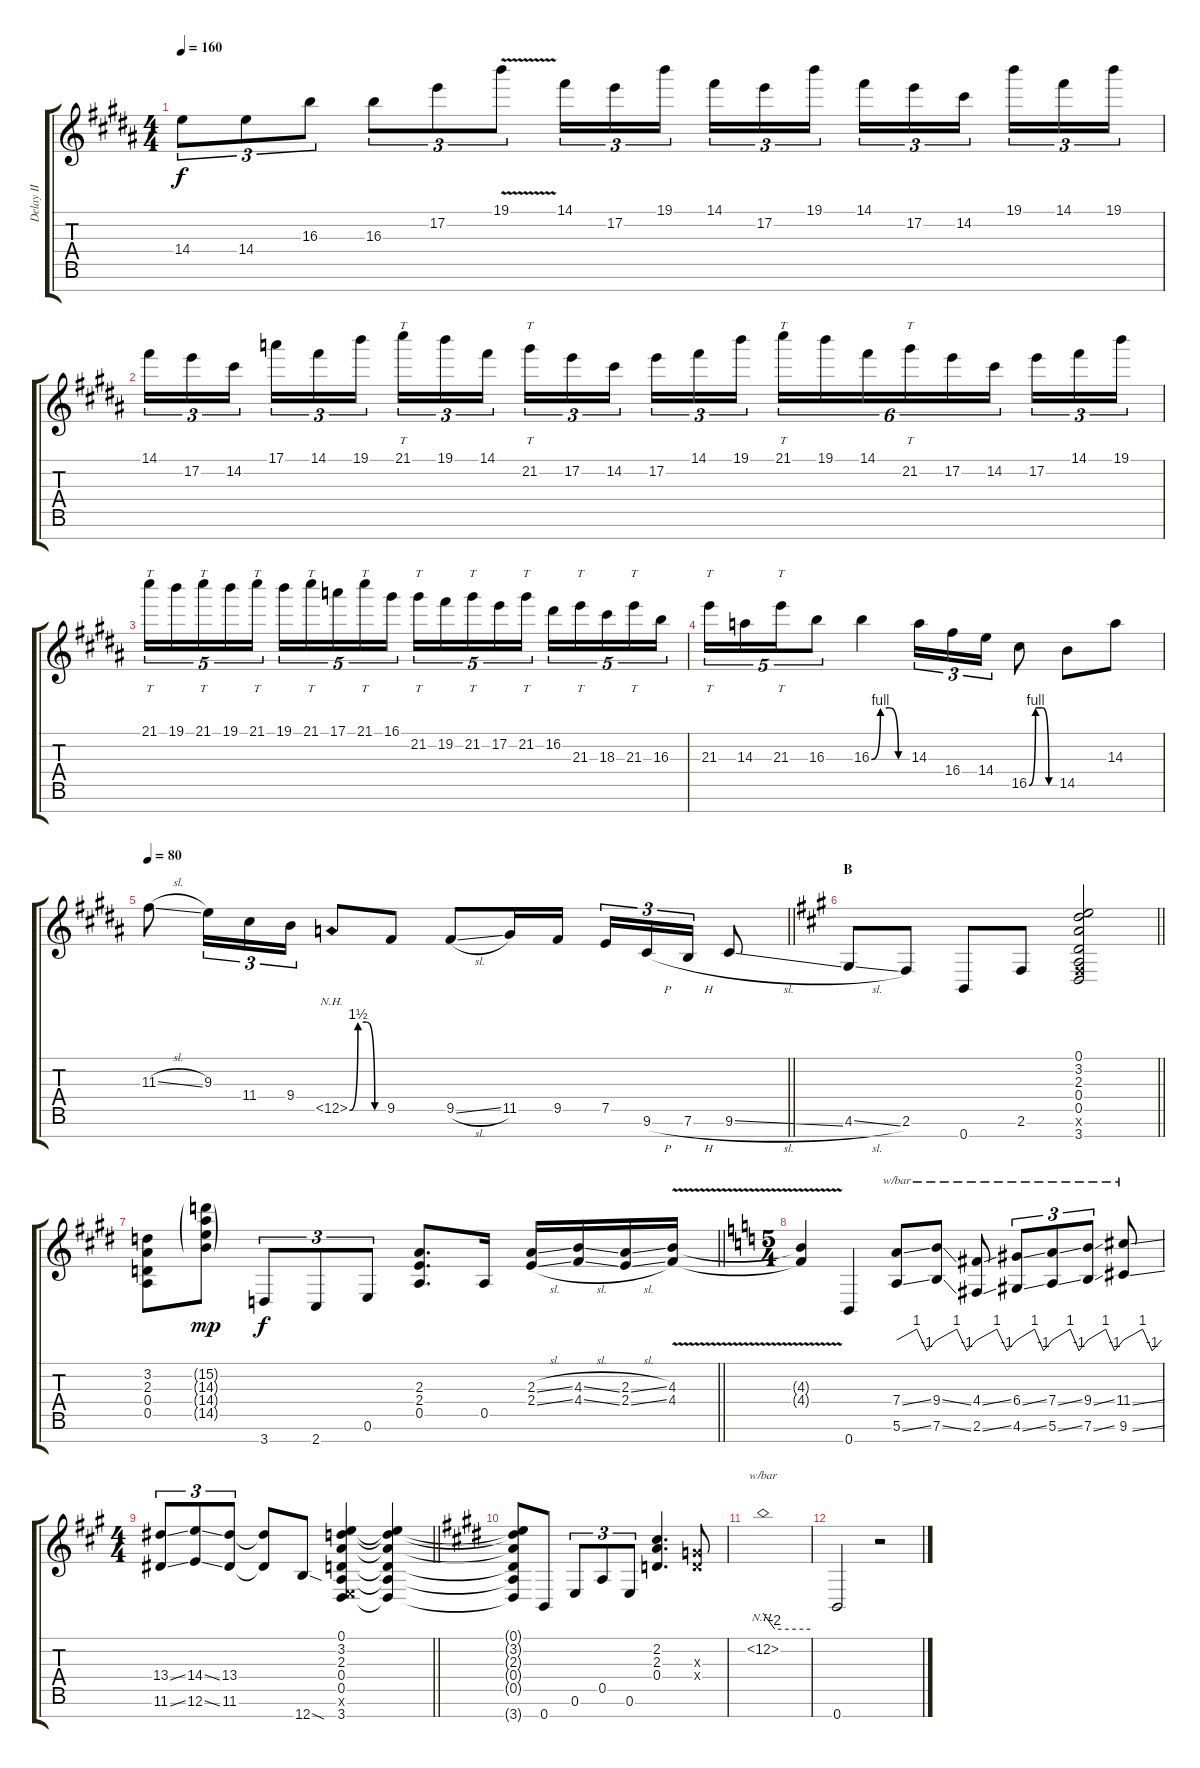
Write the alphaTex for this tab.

\track ("Delay II" "Delay II") {instrument distortionguitar}
\staff {score tabs}
\tuning (E4 B3 G3 D3 A2 E2 B1) {hide}
\ts (4 4)
\tempo 160
\clef g2
\ks b
14.4.8{tu (3 2) dy f} 14.4.8{tu (3 2)} 16.3.8{tu (3 2)} 16.3.8{tu (3 2)} 17.2.8{tu (3 2)} 19.1{v}.8{tu (3 2)} 14.1.16{tu (3 2)} 17.2.16{tu (3 2)} 19.1.16{tu (3 2) beam splitsecondary} 14.1.16{tu (3 2)} 17.2.16{tu (3 2)} 19.1.16{tu (3 2)} 14.1.16{tu (3 2)} 17.2.16{tu (3 2)} 14.2.16{tu (3 2) beam splitsecondary} 19.1.16{tu (3 2)} 14.1.16{tu (3 2)} 19.1.16{tu (3 2)} |
14.1.16{tu (3 2)} 17.2.16{tu (3 2)} 14.2.16{tu (3 2) beam splitsecondary} 17.1.16{tu (3 2)} 14.1.16{tu (3 2)} 19.1.16{tu (3 2)} 21.1.16{tt tu (3 2)} 19.1.16{tu (3 2)} 14.1.16{tu (3 2) beam splitsecondary} 21.2.16{tt tu (3 2)} 17.2.16{tu (3 2)} 14.2.16{tu (3 2)} 17.2.16{tu (3 2)} 14.1.16{tu (3 2)} 19.1.16{tu (3 2) beam splitsecondary} 21.1.16{tt tu (6 4)} 19.1.16{tu (6 4)} 14.1.16{tu (6 4)} 21.2.16{tt tu (6 4)} 17.2.16{tu (6 4)} 14.2.16{tu (6 4) beam splitsecondary} 17.2.16{tu (3 2)} 14.1.16{tu (3 2)} 19.1.16{tu (3 2)} |
21.1.16{tt tu (5 4)} 19.1.16{tu (5 4)} 21.1.16{tt tu (5 4)} 19.1.16{tu (5 4)} 21.1.16{tt tu (5 4)} 19.1.16{tu (5 4)} 21.1.16{tt tu (5 4)} 17.1.16{tu (5 4)} 21.1.16{tt tu (5 4)} 16.1.16{tu (5 4)} 21.2.16{tt tu (5 4)} 19.2.16{tu (5 4)} 21.2.16{tt tu (5 4)} 17.2.16{tu (5 4)} 21.2.16{tt tu (5 4)} 16.2.16{tu (5 4)} 21.3.16{tt tu (5 4)} 18.3.16{tu (5 4)} 21.3.16{tt tu (5 4)} 16.3.16{tu (5 4)} |
21.3.16{tt tu (5 4)} 14.3.16{tu (5 4)} 21.3.16{tt tu (5 4)} 16.3.8{tu (5 4)} 16.3{be (custom 0 0 15 4 30 4 45 0 60 0)}.4 14.3.16{tu (3 2)} 16.4.16{tu (3 2)} 14.4.16{tu (3 2)} 16.5{be (custom 0 0 15 4 30 4 45 0 60 0)}.8 14.5.8 14.3.8 |
\tempo 80
\barLineRight lightlight
11.3{sl}.8 9.3.16{tu (3 2)} 11.4.16{tu (3 2)} 9.4.16{tu (3 2)} 11.5{be (custom 0 0 15 6 30 6 45 0 60 0) nh}.8{volume 5 balance 0} 9.5.8 9.5{sl}.8 11.5.16 9.5.16 7.5.16{tu (3 2)} 9.6{h}.16{tu (3 2)} 7.6{h}.16{tu (3 2)} 9.6{sl}.8 |
\section ("" "B")
\barLineRight lightlight
\ks a
4.6{sl}.8 2.6.8 0.7.8 2.6.8 (0.1 3.2 2.3 0.4 0.5 2.6{x} 3.7).2 |
\barLineRight lightlight
\ks e
(3.2 2.3 0.4 0.5).8 (15.2{g} 14.3{g} 14.4{g} 14.5{g}).8{dy mp} 3.7.8{tu (3 2) dy f} 2.7.8{tu (3 2)} 0.6.8{tu (3 2)} (2.3 2.4 0.5).8{d} 0.5.16 (2.3{sl} 2.4{sl}).16 (4.3{sl} 4.4{sl}).16 (2.3{sl} 2.4{sl}).16 (4.3{v} 4.4{v}).16 |
\ts (5 4)
\ks c
(4.3{t} 4.4{t}).4{volume 5} 0.7.4 (7.4{ss} 5.6{ss}).8{tbe (custom default 0 0 30 4 45 -4 60 0)} (9.4{ss} 7.6{ss}).8{tbe (custom default 0 0 30 4 45 -4 60 0)} (4.4{ss} 2.6{ss}).8{tbe (custom default 0 0 30 4 45 -4 60 0)} (6.4{ss} 4.6{ss}).8{tu (3 2) tbe (custom default 0 0 30 4 45 -4 60 0)} (7.4{ss} 5.6{ss}).8{tu (3 2) tbe (custom default 0 0 30 4 45 -4 60 0)} (9.4{ss} 7.6{ss}).8{tu (3 2) tbe (custom default 0 0 30 4 45 -4 60 0)} (11.4{ss} 9.6{ss}).8{tbe (custom default 0 0 30 4 45 -4 60 0)} |
\ts (4 4)
\barLineRight lightlight
\ks a
(13.4{ss} 11.6{ss}).8{tu (3 2)} (14.4{ss} 12.6{ss}).8{tu (3 2)} (13.4 11.6).8{tu (3 2)} (13.4{t} 11.6{t}).8 12.7{sod}.8 (0.1 3.2 2.3 0.4 0.5 0.6{x} 3.7).4 (0.1{t} 3.2{t} 2.3{t} 0.4{t} 0.5{t} 3.7{t}).4 |
\ks e
(0.1{t} 3.2{t} 2.3{t} 0.4{t} 0.5{t} 3.7{t}).8 0.7.8 0.6.8{tu (3 2)} 0.5.8{tu (3 2)} 0.6.8{tu (3 2)} (2.2 2.3 0.4).4{d} (0.3{x} 0.4{x}).8 |
12.2{nh}.1{tbe (custom default 0 0 15 -8 60 -8)} |
0.7.2 r.2
